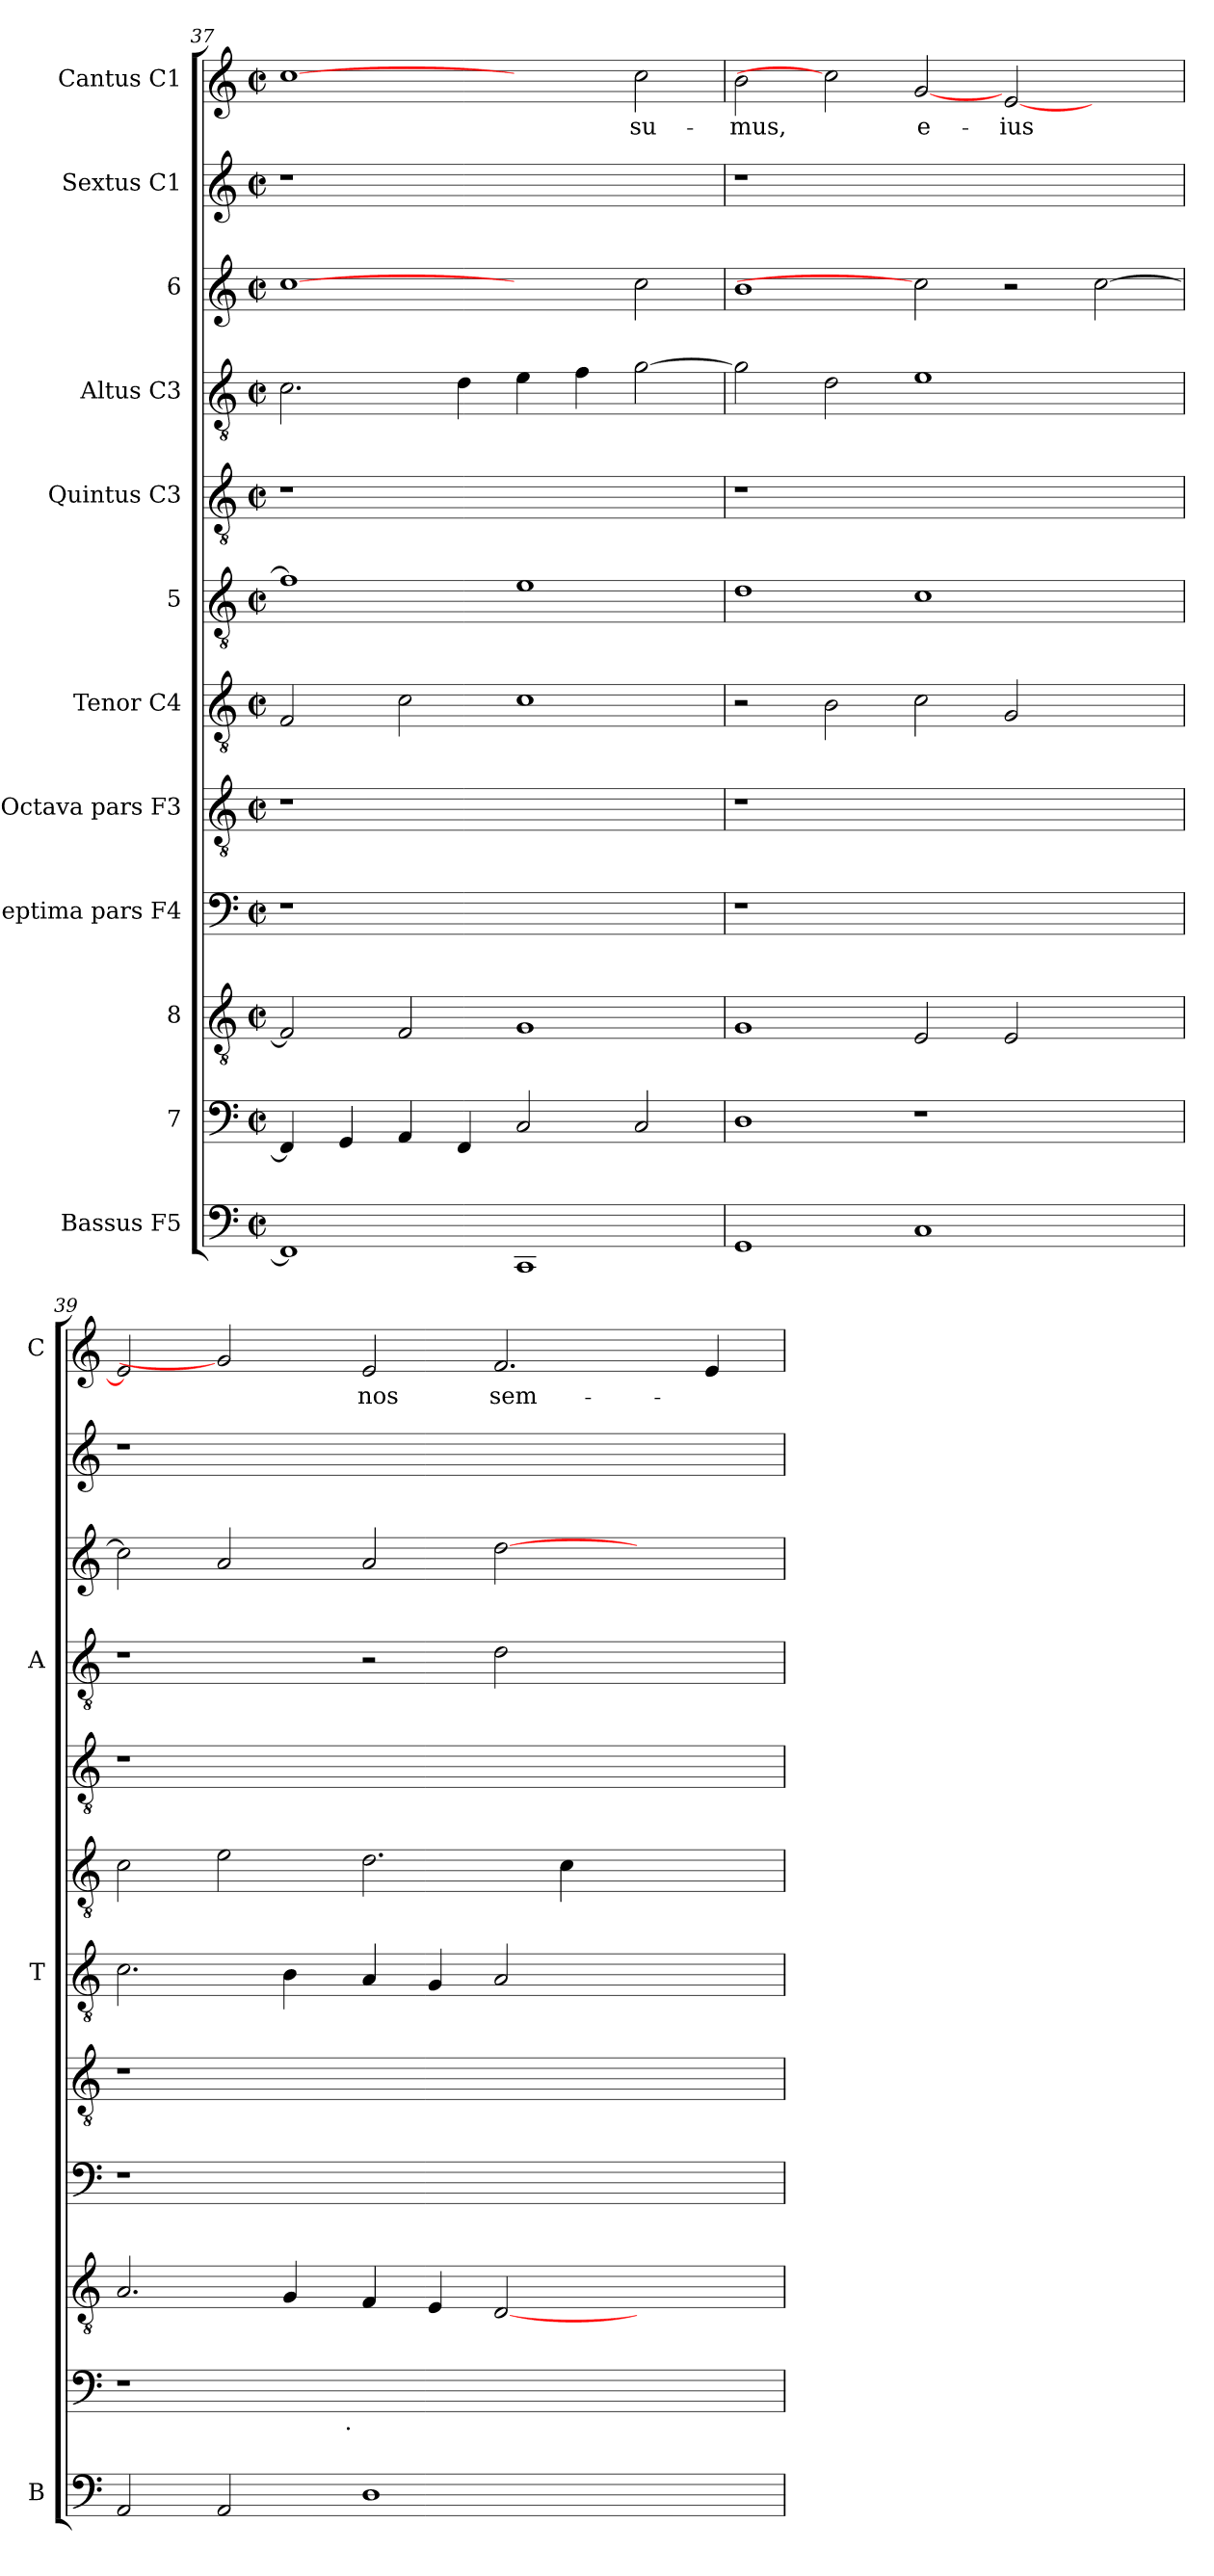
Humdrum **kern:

**kern	**kern	**kern	**kern	**kern	**kern	**kern	**kern	**kern	**kern	**kern	**kern	**text
*part12	*part11	*part10	*part9	*part8	*part7	*part6	*part5	*part4	*part3	*part2	*part1	*part1
*staff12	*staff11	*staff10	*staff9	*staff8	*staff7	*staff6	*staff5	*staff4	*staff3	*staff2	*staff1	*staff1
*I"Bassus F5	*I"7	*I"8	*I"Septima pars F4	*I"Octava pars F3	*I"Tenor C4	*I"5	*I"Quintus C3	*I"Altus C3	*I"6	*I"Sextus C1	*I"Cantus C1	*
*I'B	*	*	*	*	*I'T	*	*	*I'A	*	*	*I'C	*
*clefF4	*clefF4	*clefGv2	*clefF4	*clefGv2	*clefGv2	*clefGv2	*clefGv2	*clefGv2	*clefG2	*clefG2	*clefG2	*
*ITrd7c12	*	*	*	*	*	*	*	*	*	*	*	*
*k[]	*k[]	*k[]	*k[]	*k[]	*k[]	*k[]	*k[]	*k[]	*k[]	*k[]	*k[]	*
*C:	*C:	*C:	*C:	*C:	*C:	*C:	*C:	*C:	*C:	*C:	*C:	*
*M2/2	*M2/2	*M2/2	*M2/2	*M2/2	*M2/2	*M2/2	*M2/2	*M2/2	*M2/2	*M2/2	*M2/2	*
*met(c|)	*met(c|)	*met(c|)	*met(c|)	*met(c|)	*met(c|)	*met(c|)	*met(c|)	*met(c|)	*met(c|)	*met(c|)	*met(c|)	*
=37	=37	=37	=37	=37	=37	=37	=37	=37	=37	=37	=37	=37
1FFF]	4FF/]	2F/]	1r	1r	2F/	1f]	1r	2.c\	[1cc	1r	[1cc	.
.	4GG/	.	.	.	.	.	.	.	.	.	.	.
.	4AA/	2F/	.	.	2c\	.	.	.	.	.	.	.
.	4FF/	.	.	.	.	.	.	4d\	.	.	.	.
1CCC	2C/	1G	1ryy	1ryy	1c	1e	1ryy	4e\	2ryy	1ryy	2ryy	.
.	.	.	.	.	.	.	.	4f\	.	.	.	.
!	!	!	!	!	!	!	!	!	!	!	!	!LO:LY:b
.	2C/	.	.	.	.	.	.	[>2g\	2cc\	.	2cc\	-su-
=38	=38	=38	=38	=38	=38	=38	=38	=38	=38	=38	=38	=38
!	!	!	!	!	!	!	!	!	!	!	!	!LO:LY:b
1GGG	1D	1G	1r	1r	2r	1d	1r	2g\]	1b	1r	2b\	-mus,
.	.	.	.	.	2B\	.	.	2d\	.	.	2cc]	.
!	!	!	!	!	!	!	!	!	!	!	!	!LO:LY:b
1CC	1r	2E/	1.ryy	1.ryy	2c\	1c	1.ryy	1e	2cc]	1.ryy	[2g	e-
!	!	!	!	!	!	!	!	!	!	!	!	!LO:LY:b
.	.	2E/	.	.	2G/	.	.	.	2r	.	[<2e/	-ius
2ryy	2ryy	2ryy	.	.	2ryy	2ryy	.	2ryy	[<2cc\	.	2ryy	.
!!LO:LB:g=z
=39	=39	=39	=39	=39	=39	=39	=39	=39	=39	=39	=39	=39
*	*^	*	*	*	*	*	*	*	*	*	*	*
2AAA/	1r	2ryy	2.A/	1r	1r	2.c\	2c\	1r	1r	2cc\]	1r	2e/]	.
2AAA/	.	4...ryy	.	.	.	.	2e\	.	.	2a/	.	2g]	.
.	.	.	4G/	.	.	4B\	.	.	.	.	.	.	.
!	!	!LO:TX:b:t=.	!	!	!	!	!	!	!	!	!	!	!
.	.	1ryy	.	.	.	.	.	.	.	.	.	.	.
!	!	!	!	!	!	!	!	!	!	!	!	!	!LO:LY:b
1DD	1.ryy	.	4F/	1.ryy	1.ryy	4A/	2.d\	1.ryy	2r	2a/	1.ryy	2e/	nos
.	.	.	4E/	.	.	4G/	.	.	.	.	.	.	.
!	!	!	!	!	!	!	!	!	!	!	!	!	!LO:LY:b
.	.	.	[<2D/	.	.	2A/	.	.	2d\	[>2dd\	.	2.f/	sem-
.	.	.	.	.	.	.	4c\	.	.	.	.	.	.
.	.	2ryy	.	.	.	.	.	.	.	.	.	.	.
2ryy	.	.	2ryy	.	.	2ryy	2ryy	.	2ryy	2ryy	.	.	.
.	.	.	.	.	.	.	.	.	.	.	.	4e/	.
.	.	32ryy	.	.	.	.	.	.	.	.	.	.	.
*	*v	*v	*	*	*	*	*	*	*	*	*	*	*
=	=	=	=	=	=	=	=	=	=	=	=	=
*-	*-	*-	*-	*-	*-	*-	*-	*-	*-	*-	*-	*-
